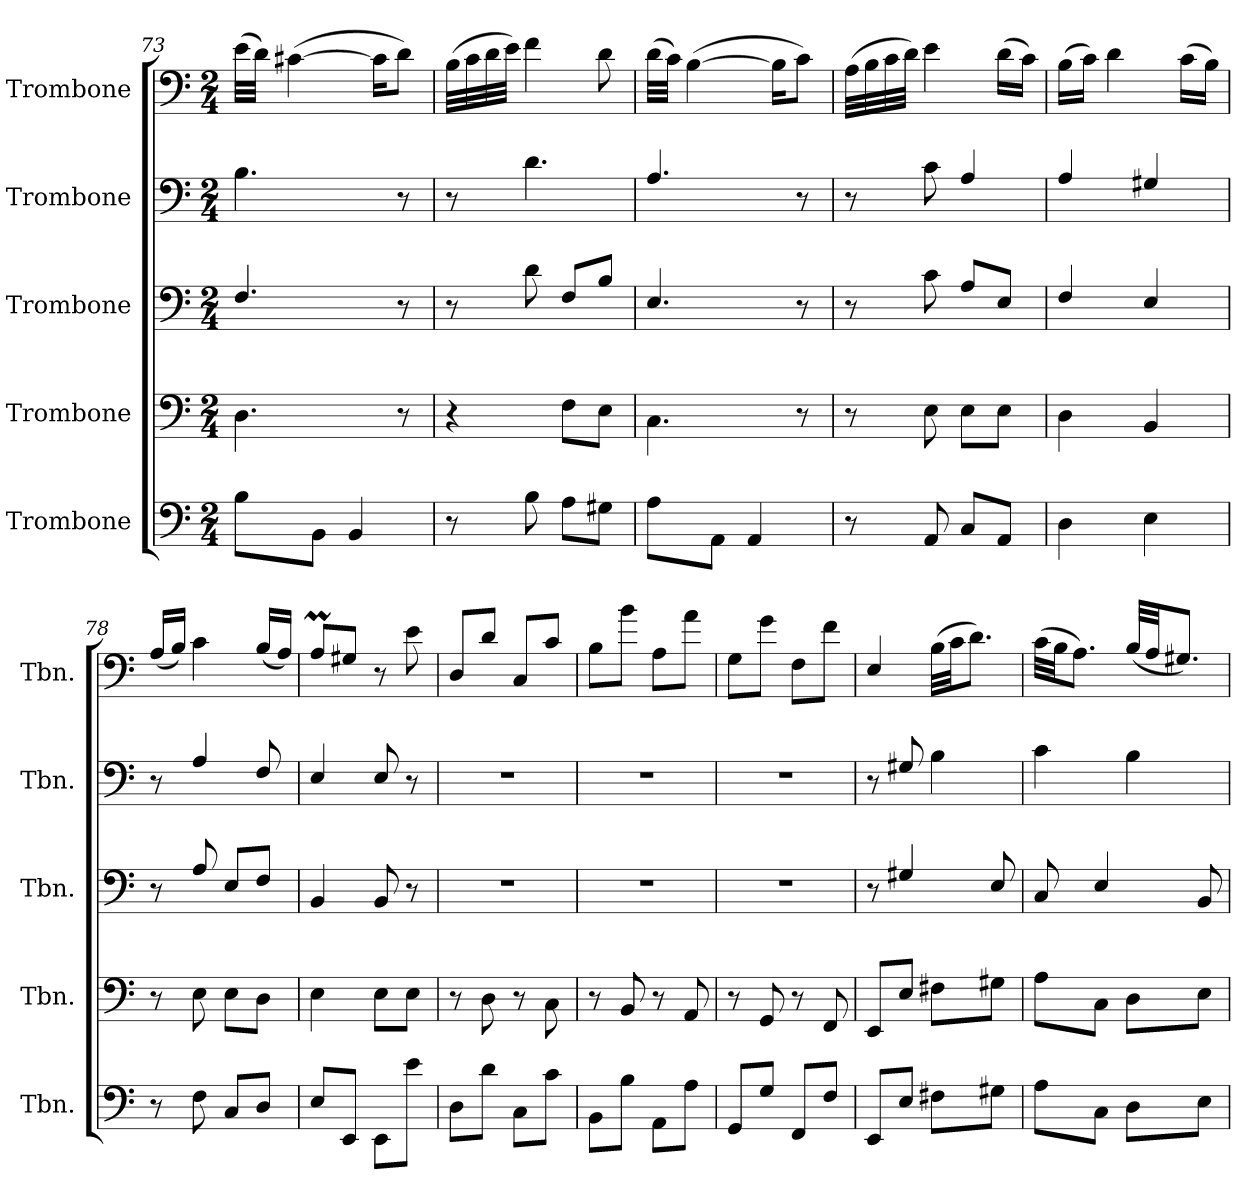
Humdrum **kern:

**kern	**kern	**kern	**kern	**kern
*part5	*part4	*part3	*part2	*part1
*staff5	*staff4	*staff3	*staff2	*staff1
*I"Trombone	*I"Trombone	*I"Trombone	*I"Trombone	*I"Trombone
*I'Tbn.	*I'Tbn.	*I'Tbn.	*I'Tbn.	*I'Tbn.
*clefF4	*clefF4	*clefF4	*clefF4	*clefF4
*k[]	*k[]	*k[]	*k[]	*k[]
*M2/4	*M2/4	*M2/4	*M2/4	*M2/4
=73	=73	=73	=73	=73
8B\L	4.D\	4.F/	4.B\	(>32e\LLL
.	.	.	.	32d\JJJ)
.	.	.	.	(>[4c#X\
8BB\J	.	.	.	.
4BB/	.	.	.	.
.	.	.	.	16c#\KL]
.	8r	8r	8r	8d\J)
=74	=74	=74	=74	=74
8r	4r	8r	8r	(>32B\LLL
.	.	.	.	32c\
.	.	.	.	32d\
.	.	.	.	32e\JJJ)
8B\	.	8d\	4.d\	4f\
8A\L	8F\L	8F/L	.	.
8G#X\J	8E\J	8B/J	.	8d\
!!LO:LB:g=z
=75	=75	=75	=75	=75
8A\L	4.C\	4.E/	4.A/	(>32d\LLL
.	.	.	.	32c\JJJ)
.	.	.	.	(>[4B\
8AA\J	.	.	.	.
4AA/	.	.	.	.
.	.	.	.	16B\KL]
.	8r	8r	8r	8c\J)
=76	=76	=76	=76	=76
8r	8r	8r	8r	(>32A\LLL
.	.	.	.	32B\
.	.	.	.	32c\
.	.	.	.	32d\JJJ)
8AA/	8E\	8c\	8c\	4e\
8C/L	8E\L	8A/L	4A/	.
8AA/J	8E\J	8E/J	.	(>16d\LL
.	.	.	.	16c\JJ)
!!LO:PB:g=z
=77	=77	=77	=77	=77
4D\	4D\	4F/	4A/	(>16B\LL
.	.	.	.	16c\JJ)
.	.	.	.	4d\
4E\	4BB/	4E/	4G#X/	.
.	.	.	.	(>16c\LL
.	.	.	.	16B\JJ)
=78	=78	=78	=78	=78
8r	8r	8r	8r	(16A/LL
.	.	.	.	16B/JJ)
8F\	8E\	8A/	4A/	4c\
8C/L	8E\L	8E/L	.	.
8D/J	8D\J	8F/J	8F/	(16B/LL
.	.	.	.	16A/JJ)
=79	=79	=79	=79	=79
8E/L	4E\	4BB/	4E/	8AM/L
8EE/J	.	.	.	8G#X/J
8EE\L	8E\L	8BB/	8E/	8r
8e\J	8E\J	8r	8r	8e\
=80	=80	=80	=80	=80
8D\L	8r	2r	2r	8D/L
8d\J	8D\	.	.	8d/J
8C\L	8r	.	.	8C/L
8c\J	8C\	.	.	8c/J
=81	=81	=81	=81	=81
8BB\L	8r	2r	2r	8B\L
8B\J	8BB/	.	.	8b\J
8AA\L	8r	.	.	8A\L
8A\J	8AA/	.	.	8a\J
=82	=82	=82	=82	=82
8GG/L	8r	2r	2r	8G\L
8G/J	8GG/	.	.	8g\J
8FF/L	8r	.	.	8F\L
8F/J	8FF/	.	.	8f\J
=83	=83	=83	=83	=83
8EE/L	8EE/L	8r	8r	4E/
8E/J	8E/J	4G#X/	8G#X/	.
8F#X\L	8F#X\L	.	4B\	(>32B\LLL
.	.	.	.	32c\JJ
.	.	.	.	8.d\J)
8G#X\J	8G#X\J	8E/	.	.
!!LO:LB:g=z
=84	=84	=84	=84	=84
8A\L	8A\L	8C/	4c\	(>32c\LLL
.	.	.	.	32B\JJ
.	.	.	.	8.A\J)
8C\J	8C\J	4E/	.	.
8D\L	8D\L	.	4B\	(32B/LLL
.	.	.	.	32A/JJ
.	.	.	.	8.G#X/J)
8E\J	8E\J	8BB/	.	.
=	=	=	=	=
*-	*-	*-	*-	*-
